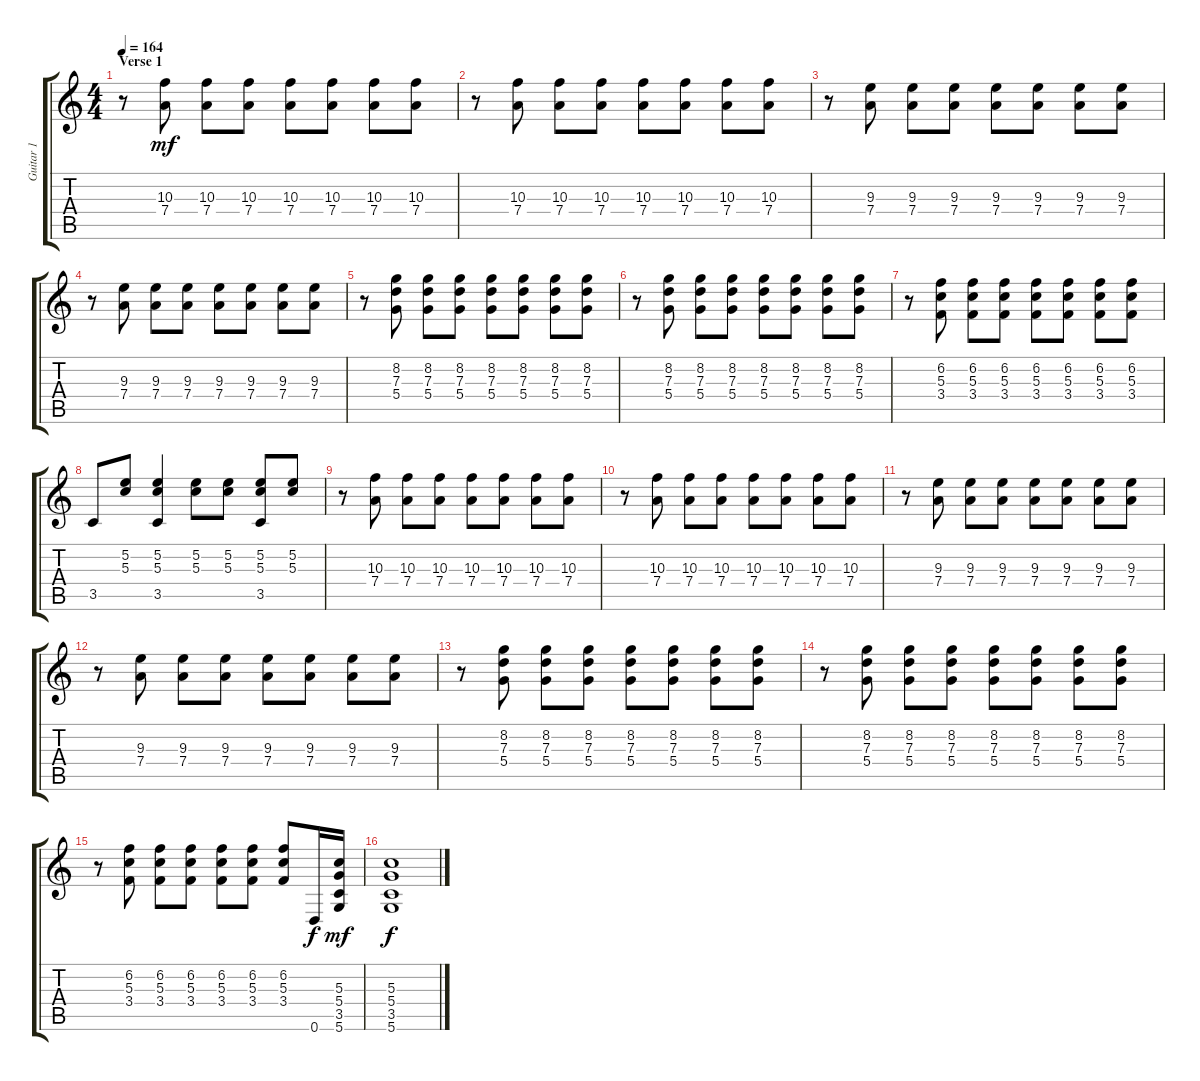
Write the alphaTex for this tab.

\track ("Guitar 1" "Guitar 1") {instrument distortionguitar}
\staff {score tabs}
\tuning (E4 B3 G3 D3 A2 D2) {hide}
\ts (4 4)
\section ("" "Verse 1")
\tempo 164
\clef g2
\ks c
r.8{dy mf instrument acousticguitarnylon} (10.3 7.4).8 (10.3 7.4).8 (10.3 7.4).8 (10.3 7.4).8 (10.3 7.4).8 (10.3 7.4).8 (10.3 7.4).8 |
r.8 (10.3 7.4).8 (10.3 7.4).8 (10.3 7.4).8 (10.3 7.4).8 (10.3 7.4).8 (10.3 7.4).8 (10.3 7.4).8 |
r.8 (9.3 7.4).8 (9.3 7.4).8 (9.3 7.4).8 (9.3 7.4).8 (9.3 7.4).8 (9.3 7.4).8 (9.3 7.4).8 |
r.8 (9.3 7.4).8 (9.3 7.4).8 (9.3 7.4).8 (9.3 7.4).8 (9.3 7.4).8 (9.3 7.4).8 (9.3 7.4).8 |
r.8 (8.2 7.3 5.4).8 (8.2 7.3 5.4).8 (8.2 7.3 5.4).8 (8.2 7.3 5.4).8 (8.2 7.3 5.4).8 (8.2 7.3 5.4).8 (8.2 7.3 5.4).8 |
r.8 (8.2 7.3 5.4).8 (8.2 7.3 5.4).8 (8.2 7.3 5.4).8 (8.2 7.3 5.4).8 (8.2 7.3 5.4).8 (8.2 7.3 5.4).8 (8.2 7.3 5.4).8 |
r.8 (6.2 5.3 3.4).8 (6.2 5.3 3.4).8 (6.2 5.3 3.4).8 (6.2 5.3 3.4).8 (6.2 5.3 3.4).8 (6.2 5.3 3.4).8 (6.2 5.3 3.4).8 |
3.5.8 (5.2 5.3).8 (5.2 5.3 3.5).4 (5.2 5.3).8 (5.2 5.3).8 (5.2 5.3 3.5).8 (5.2 5.3).8 |
r.8 (10.3 7.4).8 (10.3 7.4).8 (10.3 7.4).8 (10.3 7.4).8 (10.3 7.4).8 (10.3 7.4).8 (10.3 7.4).8 |
r.8 (10.3 7.4).8 (10.3 7.4).8 (10.3 7.4).8 (10.3 7.4).8 (10.3 7.4).8 (10.3 7.4).8 (10.3 7.4).8 |
r.8 (9.3 7.4).8 (9.3 7.4).8 (9.3 7.4).8 (9.3 7.4).8 (9.3 7.4).8 (9.3 7.4).8 (9.3 7.4).8 |
r.8 (9.3 7.4).8 (9.3 7.4).8 (9.3 7.4).8 (9.3 7.4).8 (9.3 7.4).8 (9.3 7.4).8 (9.3 7.4).8 |
r.8 (8.2 7.3 5.4).8 (8.2 7.3 5.4).8 (8.2 7.3 5.4).8 (8.2 7.3 5.4).8 (8.2 7.3 5.4).8 (8.2 7.3 5.4).8 (8.2 7.3 5.4).8 |
r.8 (8.2 7.3 5.4).8 (8.2 7.3 5.4).8 (8.2 7.3 5.4).8 (8.2 7.3 5.4).8 (8.2 7.3 5.4).8 (8.2 7.3 5.4).8 (8.2 7.3 5.4).8 |
r.8 (6.2 5.3 3.4).8 (6.2 5.3 3.4).8 (6.2 5.3 3.4).8 (6.2 5.3 3.4).8 (6.2 5.3 3.4).8 (6.2 5.3 3.4).8 0.6.16{dy f instrument distortionguitar} (5.3 5.4 3.5 5.6).16{dy mf} |
(5.3 5.4 3.5 5.6).1{dy f}
